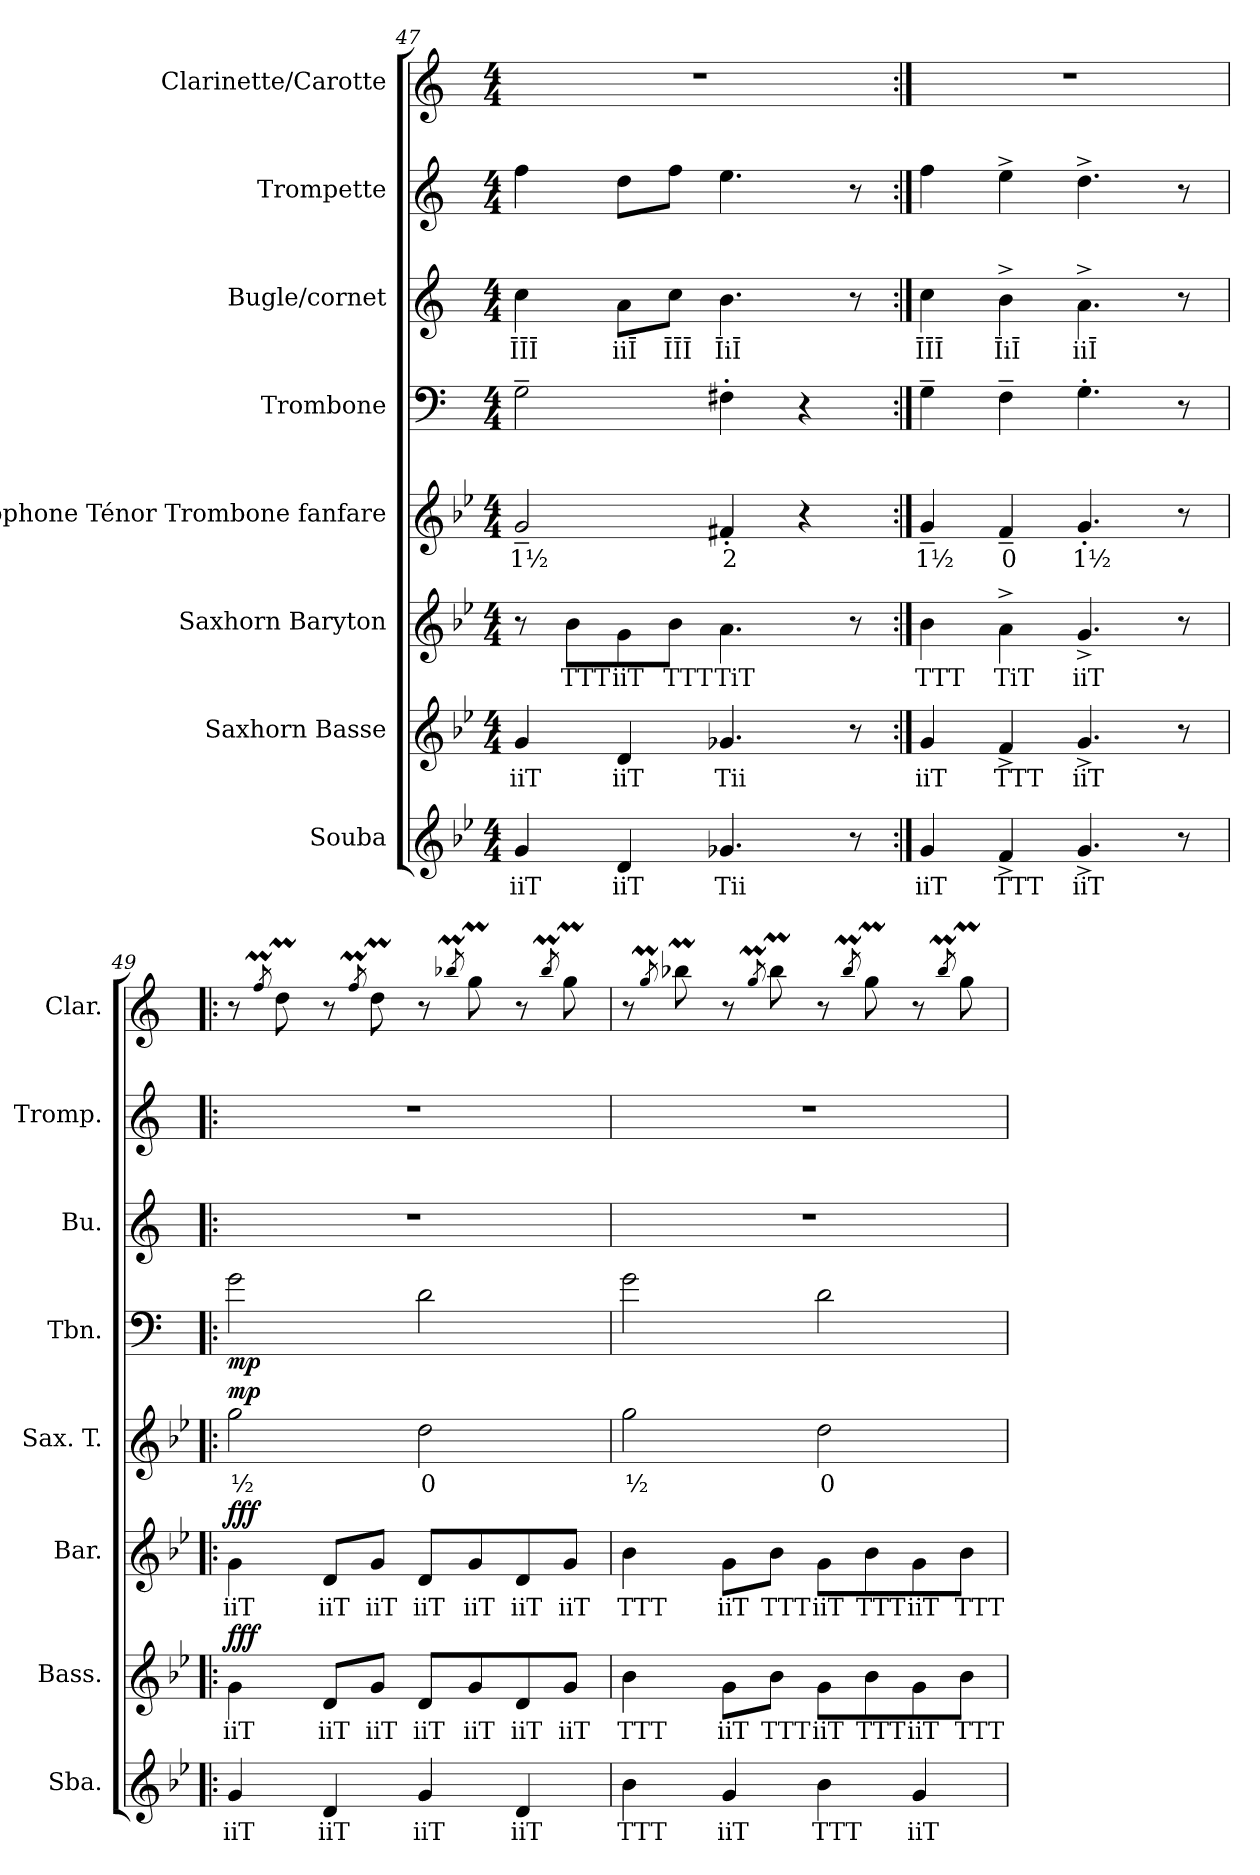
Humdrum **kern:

**kern	**text	**kern	**text	**dynam	**kern	**text	**dynam	**kern	**text	**dynam	**kern	**dynam	**kern	**text	**kern	**kern
*part8	*part8	*part7	*part7	*part7	*part6	*part6	*part6	*part5	*part5	*part5	*part4	*part4	*part3	*part3	*part2	*part1
*staff8	*staff8	*staff7	*staff7	*staff7	*staff6	*staff6	*staff6	*staff5	*staff5	*staff5	*staff4	*staff4	*staff3	*staff3	*staff2	*staff1
*I"Souba	*	*I"Saxhorn Basse	*	*	*I"Saxhorn Baryton	*	*	*I"Saxophone Ténor Trombone fanfare	*	*	*I"Trombone	*	*I"Bugle/cornet	*	*I"Trompette	*I"Clarinette/Carotte
*I'Sba.	*	*I'Bass.	*	*	*I'Bar.	*	*	*I'Sax. T.	*	*	*I'Tbn.	*	*I'Bu.	*	*I'Tromp.	*I'Clar.
*clefG2	*	*clefG2	*	*	*clefG2	*	*	*clefG2	*	*	*clefF4	*	*clefG2	*	*clefG2	*clefG2
*ITrd15c26	*	*ITrd8c14	*	*	*ITrd8c14	*	*	*ITrd8c14	*	*	*	*	*ITrd1c2	*	*ITrd1c2	*ITrd1c2
*k[b-e-]	*	*k[b-e-]	*	*	*k[b-e-]	*	*	*k[b-e-]	*	*	*k[]	*	*k[b-e-]	*	*k[b-e-]	*k[b-e-]
*M4/4	*	*M4/4	*	*	*M4/4	*	*	*M4/4	*	*	*M4/4	*	*M4/4	*	*M4/4	*M4/4
=47	=47	=47	=47	=47	=47	=47	=47	=47	=47	=47	=47	=47	=47	=47	=47	=47
!	!LO:LY:b	!	!LO:LY:b	!	!	!	!	!	!LO:LY:b	!	!	!	!	!LO:LY:b	!	!
4GG/	iiT	4G/	iiT	.	8r	.	.	2G~/	1½	.	2G~\	.	4b-\	ĪĪĪ	4ee-\	1r
!	!	!	!	!	!	!LO:LY:b	!	!	!	!	!	!	!	!	!	!
.	.	.	.	.	8B-\L	TTT	.	.	.	.	.	.	.	.	.	.
!	!LO:LY:b	!	!LO:LY:b	!	!	!LO:LY:b	!	!	!	!	!	!	!	!LO:LY:b	!	!
4DD/	iiT	4D/	iiT	.	8G\	iiT	.	.	.	.	.	.	8g\L	iiĪ	8cc\L	.
!	!	!	!	!	!	!LO:LY:b	!	!	!	!	!	!	!	!LO:LY:b	!	!
.	.	.	.	.	8B-\J	TTT	.	.	.	.	.	.	8b-\J	ĪĪĪ	8ee-\J	.
!	!LO:LY:b	!	!LO:LY:b	!	!	!LO:LY:b	!	!	!LO:LY:b	!	!	!	!	!LO:LY:b	!	!
4.GG-X/	Tii	4.G-X/	Tii	.	4.A\	TiT	.	4F#X'/	2	.	4F#X'\	.	4.a\	ĪiĪ	4.dd\	.
.	.	.	.	.	.	.	.	4r	.	.	4r	.	.	.	.	.
8r	.	8r	.	.	8r	.	.	.	.	.	.	.	8r	.	8r	.
=48:|!	=48:|!	=48:|!	=48:|!	=48:|!	=48:|!	=48:|!	=48:|!	=48:|!	=48:|!	=48:|!	=48:|!	=48:|!	=48:|!	=48:|!	=48:|!	=48:|!
!	!LO:LY:b	!	!LO:LY:b	!	!	!LO:LY:b	!	!	!LO:LY:b	!	!	!	!	!LO:LY:b	!	!
4GG/	iiT	4G/	iiT	.	4B-\	TTT	.	4G~/	1½	.	4G~\	.	4b-\	ĪĪĪ	4ee-\	1r
!	!LO:LY:b	!	!LO:LY:b	!	!	!LO:LY:b	!	!	!LO:LY:b	!	!	!	!	!LO:LY:b	!	!
4FF^/	TTT	4F^/	TTT	.	4A^\	TiT	.	4F~/	0	.	4F~\	.	4a^\	ĪiĪ	4dd^\	.
!	!LO:LY:b	!	!LO:LY:b	!	!	!LO:LY:b	!	!	!LO:LY:b	!	!	!	!	!LO:LY:b	!	!
4.GG^/	iiT	4.G^/	iiT	.	4.G^/	iiT	.	4.G'/	1½	.	4.G'\	.	4.g^\	iiĪ	4.cc^\	.
8r	.	8r	.	.	8r	.	.	8r	.	.	8r	.	8r	.	8r	.
!!LO:PB:g=z
=49!|:	=49!|:	=49!|:	=49!|:	=49!|:	=49!|:	=49!|:	=49!|:	=49!|:	=49!|:	=49!|:	=49!|:	=49!|:	=49!|:	=49!|:	=49!|:	=49!|:
!	!LO:LY:b	!	!LO:LY:b	!LO:DY:b	!	!LO:LY:b	!LO:DY:b	!	!LO:LY:b	!LO:DY:b	!	!LO:DY:b	!	!	!	!
4GG/	iiT	4G\	iiT	fff	4G\	iiT	fff	2g\	½	mp	2g\	mp	1r	.	1r	8r
.	.	.	.	.	.	.	.	.	.	.	.	.	.	.	.	8qee-M/
.	.	.	.	.	.	.	.	.	.	.	.	.	.	.	.	8ccM\
!	!LO:LY:b	!	!LO:LY:b	!	!	!LO:LY:b	!	!	!	!	!	!	!	!	!	!
4DD/	iiT	8D/L	iiT	.	8D/L	iiT	.	.	.	.	.	.	.	.	.	8r
.	.	.	.	.	.	.	.	.	.	.	.	.	.	.	.	8qee-M/
!	!	!	!LO:LY:b	!	!	!LO:LY:b	!	!	!	!	!	!	!	!	!	!
.	.	8G/J	iiT	.	8G/J	iiT	.	.	.	.	.	.	.	.	.	8ccM\
!	!LO:LY:b	!	!LO:LY:b	!	!	!LO:LY:b	!	!	!LO:LY:b	!	!	!	!	!	!	!
4GG/	iiT	8D/L	iiT	.	8D/L	iiT	.	2d\	0	.	2d\	.	.	.	.	8r
.	.	.	.	.	.	.	.	.	.	.	.	.	.	.	.	8qaa-XM/
!	!	!	!LO:LY:b	!	!	!LO:LY:b	!	!	!	!	!	!	!	!	!	!
.	.	8G/	iiT	.	8G/	iiT	.	.	.	.	.	.	.	.	.	8ffM\
!	!LO:LY:b	!	!LO:LY:b	!	!	!LO:LY:b	!	!	!	!	!	!	!	!	!	!
4DD/	iiT	8D/	iiT	.	8D/	iiT	.	.	.	.	.	.	.	.	.	8r
.	.	.	.	.	.	.	.	.	.	.	.	.	.	.	.	8qaa-M/
!	!	!	!LO:LY:b	!	!	!LO:LY:b	!	!	!	!	!	!	!	!	!	!
.	.	8G/J	iiT	.	8G/J	iiT	.	.	.	.	.	.	.	.	.	8ffM\
=50	=50	=50	=50	=50	=50	=50	=50	=50	=50	=50	=50	=50	=50	=50	=50	=50
!	!LO:LY:b	!	!LO:LY:b	!	!	!LO:LY:b	!	!	!LO:LY:b	!	!	!	!	!	!	!
4BB-\	TTT	4B-\	TTT	.	4B-\	TTT	.	2g\	½	.	2g\	.	1r	.	1r	8r
.	.	.	.	.	.	.	.	.	.	.	.	.	.	.	.	8qffM/
.	.	.	.	.	.	.	.	.	.	.	.	.	.	.	.	8aa-XM\
!	!LO:LY:b	!	!LO:LY:b	!	!	!LO:LY:b	!	!	!	!	!	!	!	!	!	!
4GG/	iiT	8G\L	iiT	.	8G\L	iiT	.	.	.	.	.	.	.	.	.	8r
.	.	.	.	.	.	.	.	.	.	.	.	.	.	.	.	8qffM/
!	!	!	!LO:LY:b	!	!	!LO:LY:b	!	!	!	!	!	!	!	!	!	!
.	.	8B-\J	TTT	.	8B-\J	TTT	.	.	.	.	.	.	.	.	.	8aa-M\
!	!LO:LY:b	!	!LO:LY:b	!	!	!LO:LY:b	!	!	!LO:LY:b	!	!	!	!	!	!	!
4BB-\	TTT	8G\L	iiT	.	8G\L	iiT	.	2d\	0	.	2d\	.	.	.	.	8r
.	.	.	.	.	.	.	.	.	.	.	.	.	.	.	.	8qaa-M/
!	!	!	!LO:LY:b	!	!	!LO:LY:b	!	!	!	!	!	!	!	!	!	!
.	.	8B-\	TTT	.	8B-\	TTT	.	.	.	.	.	.	.	.	.	8ffM\
!	!LO:LY:b	!	!LO:LY:b	!	!	!LO:LY:b	!	!	!	!	!	!	!	!	!	!
4GG/	iiT	8G\	iiT	.	8G\	iiT	.	.	.	.	.	.	.	.	.	8r
.	.	.	.	.	.	.	.	.	.	.	.	.	.	.	.	8qaa-M/
!	!	!	!LO:LY:b	!	!	!LO:LY:b	!	!	!	!	!	!	!	!	!	!
.	.	8B-\J	TTT	.	8B-\J	TTT	.	.	.	.	.	.	.	.	.	8ffM\
=	=	=	=	=	=	=	=	=	=	=	=	=	=	=	=	=
*-	*-	*-	*-	*-	*-	*-	*-	*-	*-	*-	*-	*-	*-	*-	*-	*-
